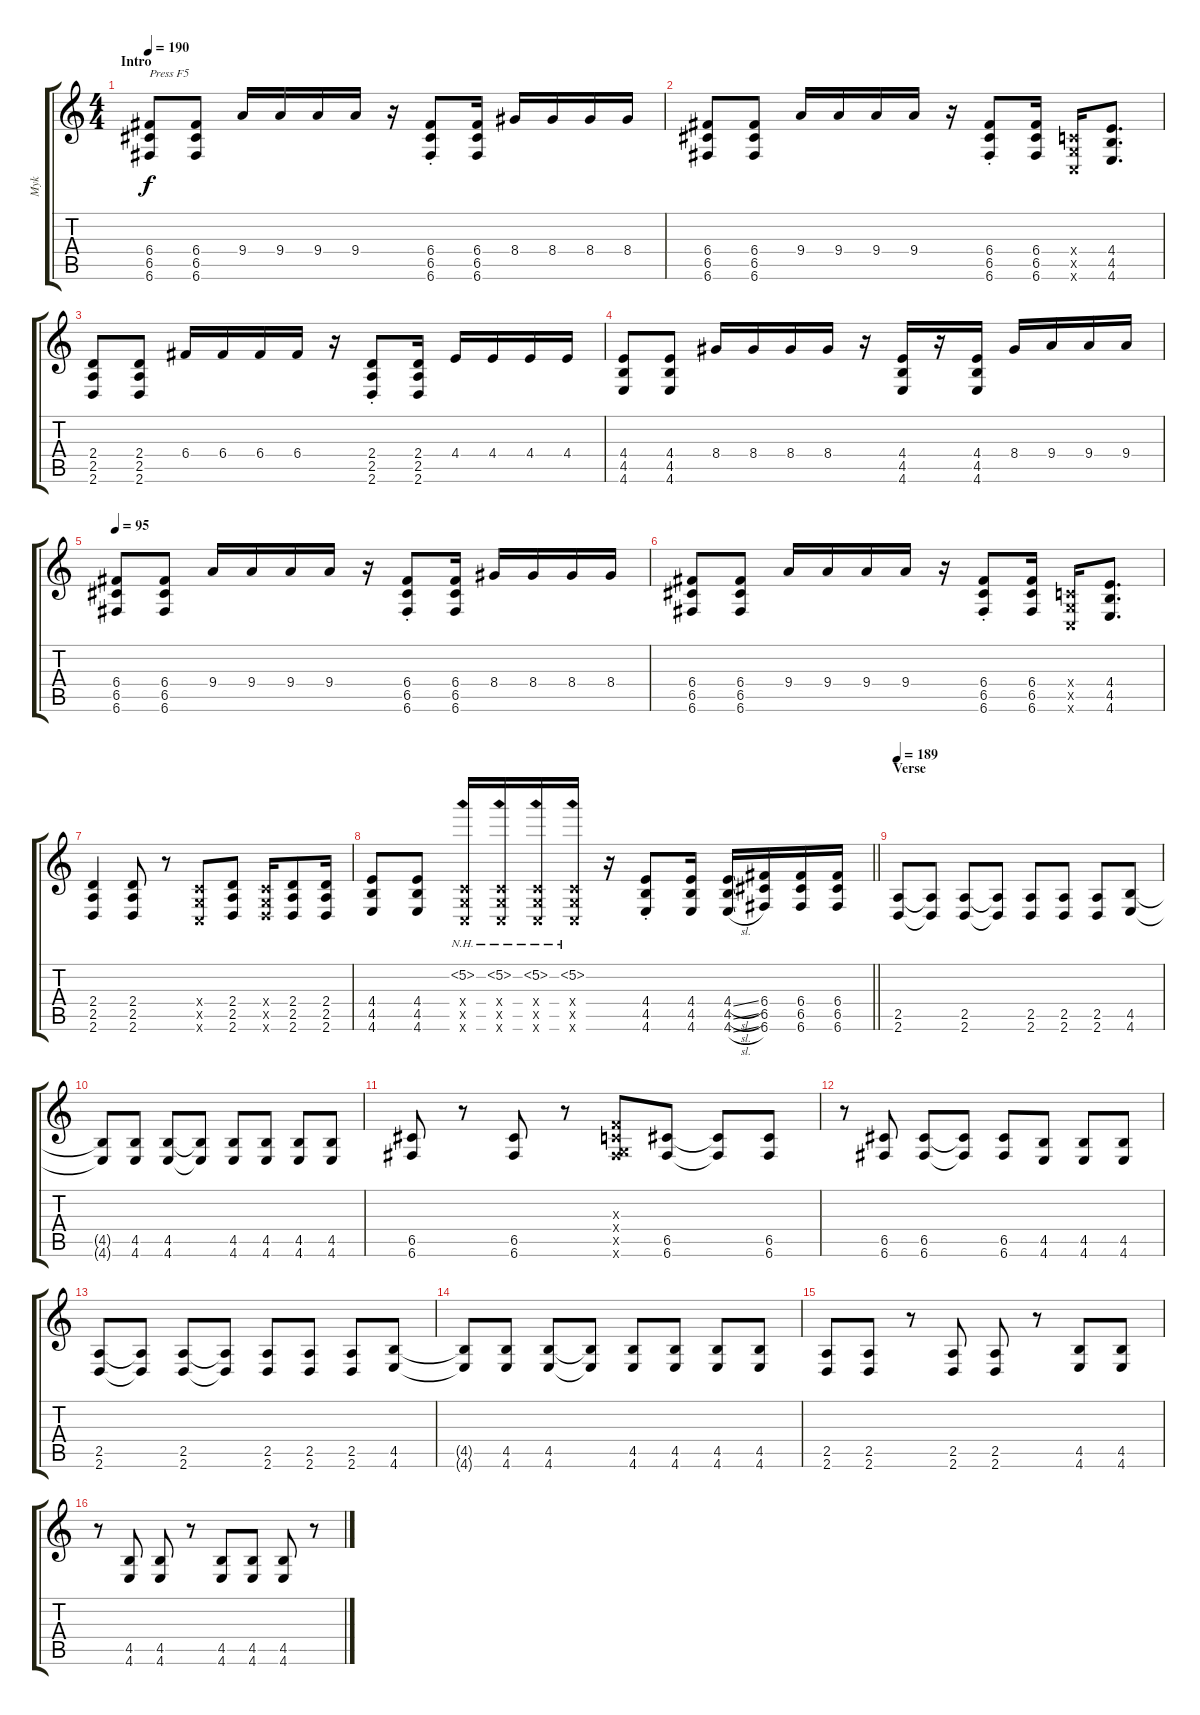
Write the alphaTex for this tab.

\track ("Myk" "Myk") {instrument distortionguitar}
\staff {score tabs}
\tuning (D4 A3 F3 C3 G2 C2) {hide}
\ts (4 4)
\section ("" "Intro")
\tempo 190
\tempo 95
\tempo 190
\clef g2
\ks c
(6.4 6.5 6.6).8{txt "Press F5" dy f instrument distortionguitar} (6.4 6.5 6.6).8 9.4.16 9.4.16 9.4.16 9.4.16 r.16 (6.4{st} 6.5{st} 6.6{st}).8 (6.4 6.5 6.6).16 8.4.16 8.4.16 8.4.16 8.4.16 |
(6.4 6.5 6.6).8 (6.4 6.5 6.6).8 9.4.16 9.4.16 9.4.16 9.4.16 r.16 (6.4{st} 6.5{st} 6.6{st}).8 (6.4 6.5 6.6).16 (0.4{x} 0.5{x} 0.6{x}).16 (4.4 4.5 4.6).8{d} |
(2.4 2.5 2.6).8 (2.4 2.5 2.6).8 6.4.16 6.4.16 6.4.16 6.4.16 r.16 (2.4{st} 2.5{st} 2.6{st}).8 (2.4 2.5 2.6).16 4.4.16 4.4.16 4.4.16 4.4.16 |
(4.4 4.5 4.6).8 (4.4 4.5 4.6).8 8.4.16 8.4.16 8.4.16 8.4.16 r.16 (4.4 4.5 4.6).16 r.16 (4.4 4.5 4.6).16 8.4.16 9.4.16 9.4.16 9.4.16 |
\tempo 95
(6.4 6.5 6.6).8 (6.4 6.5 6.6).8 9.4.16 9.4.16 9.4.16 9.4.16 r.16 (6.4{st} 6.5{st} 6.6{st}).8 (6.4 6.5 6.6).16 8.4.16 8.4.16 8.4.16 8.4.16 |
(6.4 6.5 6.6).8 (6.4 6.5 6.6).8 9.4.16 9.4.16 9.4.16 9.4.16 r.16 (6.4{st} 6.5{st} 6.6{st}).8 (6.4 6.5 6.6).16 (0.4{x} 0.5{x} 0.6{x}).16 (4.4 4.5 4.6).8{d} |
(2.4 2.5 2.6).4 (2.4 2.5 2.6).8 r.8 (0.4{x} 0.5{x} 0.6{x}).8 (2.4 2.5 2.6).8 (0.4{x} 0.5{x} 2.6{x}).16 (2.4 2.5 2.6).8 (2.4 2.5 2.6).16 |
\barLineRight lightlight
(4.4 4.5 4.6).8 (4.4 4.5 4.6).8 (5.2{nh} 0.4{x} 0.5{x} 0.6{x}).16 (5.2{nh} 0.4{x} 0.5{x} 0.6{x}).16 (5.2{nh} 0.4{x} 0.5{x} 0.6{x}).16 (5.2{nh} 0.4{x} 0.5{x} 0.6{x}).16 r.16 (4.4{st} 4.5{st} 4.6{st}).8 (4.4 4.5 4.6).16 (4.4{sl} 4.5{sl} 4.6{sl}).16 (6.4 6.5 6.6).16 (6.4 6.5 6.6).16 (6.4 6.5 6.6).16 |
\section ("" "Verse")
\tempo 189
(2.5 2.6).8 (2.5{t} 2.6{t}).8 (2.5 2.6).8 (2.5{t} 2.6{t}).8 (2.5 2.6).8 (2.5 2.6).8 (2.5 2.6).8 (4.5 4.6).8 |
(4.5{t} 4.6{t}).8 (4.5 4.6).8 (4.5 4.6).8 (4.5{t} 4.6{t}).8 (4.5 4.6).8 (4.5 4.6).8 (4.5 4.6).8 (4.5 4.6).8 |
(6.5 6.6).8 r.8 (6.5 6.6).8 r.8 (0.3{x} 0.4{x} 0.5{x} 6.6{x}).8 (6.5 6.6).8 (6.5{t} 6.6{t}).8 (6.5 6.6).8 |
r.8 (6.5 6.6).8 (6.5 6.6).8 (6.5{t} 6.6{t}).8 (6.5 6.6).8 (4.5 4.6).8 (4.5 4.6).8 (4.5 4.6).8 |
(2.5 2.6).8 (2.5{t} 2.6{t}).8 (2.5 2.6).8 (2.5{t} 2.6{t}).8 (2.5 2.6).8 (2.5 2.6).8 (2.5 2.6).8 (4.5 4.6).8 |
(4.5{t} 4.6{t}).8 (4.5 4.6).8 (4.5 4.6).8 (4.5{t} 4.6{t}).8 (4.5 4.6).8 (4.5 4.6).8 (4.5 4.6).8 (4.5 4.6).8 |
(2.5 2.6).8 (2.5 2.6).8 r.8 (2.5 2.6).8 (2.5 2.6).8 r.8 (4.5 4.6).8 (4.5 4.6).8 |
r.8 (4.5 4.6).8 (4.5 4.6).8 r.8 (4.5 4.6).8 (4.5 4.6).8 (4.5 4.6).8 r.8
